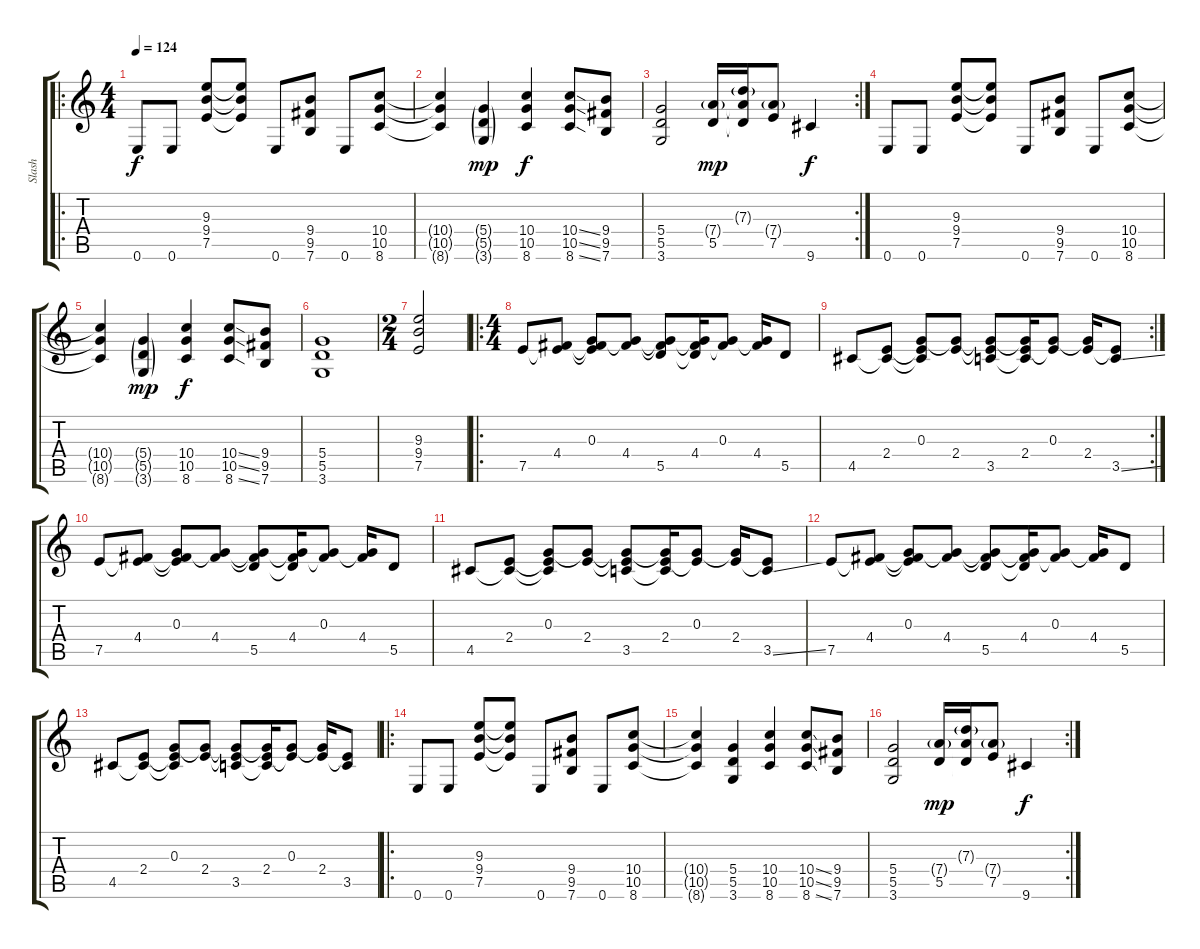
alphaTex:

\track ("Slash" "Slash") {instrument electricguitarclean}
\staff {score tabs}
\tuning (E4 B3 G3 D3 A2 E2) {hide}
\ro
\ts (4 4)
\tempo 124
\clef g2
\ks c
0.6.8{dy f instrument distortionguitar} 0.6.8 (9.3 9.4 7.5).8 (9.3{t} 9.4{t} 7.5{t}).8 0.6.8 (9.4 9.5 7.6).8 0.6.8 (10.4 10.5 8.6).8 |
(10.4{t} 10.5{t} 8.6{t}).4 (5.4{g} 5.5{g} 3.6{g}).4{dy mp} (10.4 10.5 8.6).4{dy f} (10.4{ss} 10.5{ss} 8.6{ss}).8 (9.4 9.5 7.6).8 |
\rc 2
(5.4 5.5 3.6).2 (7.4{g} 5.5).16{dy mp} (7.3{g} 7.4{t} 5.5{t}).16 (7.4{g} 7.5).8 9.6.4{dy f} |
0.6.8 0.6.8 (9.3 9.4 7.5).8 (9.3{t} 9.4{t} 7.5{t}).8 0.6.8 (9.4 9.5 7.6).8 0.6.8 (10.4 10.5 8.6).8 |
(10.4{t} 10.5{t} 8.6{t}).4 (5.4{g} 5.5{g} 3.6{g}).4{dy mp} (10.4 10.5 8.6).4{dy f} (10.4{ss} 10.5{ss} 8.6{ss}).8 (9.4 9.5 7.6).8 |
(5.4 5.5 3.6).1 |
\ts (2 4)
(9.3 9.4 7.5).2 |
\ro
\ts (4 4)
7.5.8 (4.4 7.5{t}).8 (0.3 4.4{t} 7.5{t}).8 (0.3{t} 4.4).8 (0.3{t} 4.4{t} 5.5).8 (0.3{t} 4.4 5.5{t}).16 (0.3 4.4{t}).8 (0.3{t} 4.4).16 5.5.8 |
\rc 2
4.5.8 (2.4 4.5{t}).8 (0.3 2.4{t} 4.5{t}).8 (0.3{t} 2.4).8 (0.3{t} 2.4{t} 3.5).8 (0.3{t} 2.4 3.5{t}).16 (0.3 2.4{t}).8 (0.3{t} 2.4).16 (2.4{t} 3.5{ss}).8 |
7.5.8 (4.4 7.5{t}).8 (0.3 4.4{t} 7.5{t}).8 (0.3{t} 4.4).8 (0.3{t} 4.4{t} 5.5).8 (0.3{t} 4.4 5.5{t}).16 (0.3 4.4{t}).8 (0.3{t} 4.4).16 5.5.8 |
4.5.8 (2.4 4.5{t}).8 (0.3 2.4{t} 4.5{t}).8 (0.3{t} 2.4).8 (0.3{t} 2.4{t} 3.5).8 (0.3{t} 2.4 3.5{t}).16 (0.3 2.4{t}).8 (0.3{t} 2.4).16 (2.4{t} 3.5{ss}).8 |
7.5.8 (4.4 7.5{t}).8 (0.3 4.4{t} 7.5{t}).8 (0.3{t} 4.4).8 (0.3{t} 4.4{t} 5.5).8 (0.3{t} 4.4 5.5{t}).16 (0.3 4.4{t}).8 (0.3{t} 4.4).16 5.5.8 |
4.5.8 (2.4 4.5{t}).8 (0.3 2.4{t} 4.5{t}).8 (0.3{t} 2.4).8 (0.3{t} 2.4{t} 3.5).8 (0.3{t} 2.4 3.5{t}).16 (0.3 2.4{t}).8 (0.3{t} 2.4).16 (2.4{t} 3.5).8 |
\ro
0.6.8{instrument distortionguitar} 0.6.8 (9.3 9.4 7.5).8 (9.3{t} 9.4{t} 7.5{t}).8 0.6.8 (9.4 9.5 7.6).8 0.6.8 (10.4 10.5 8.6).8 |
(10.4{t} 10.5{t} 8.6{t}).4 (5.4 5.5 3.6).4 (10.4 10.5 8.6).4 (10.4{ss} 10.5{ss} 8.6{ss}).8 (9.4 9.5 7.6).8 |
\rc 2
(5.4 5.5 3.6).2 (7.4{g} 5.5).16{dy mp} (7.3{g} 7.4{t} 5.5{t}).16 (7.4{g} 7.5).8 9.6.4{dy f}
